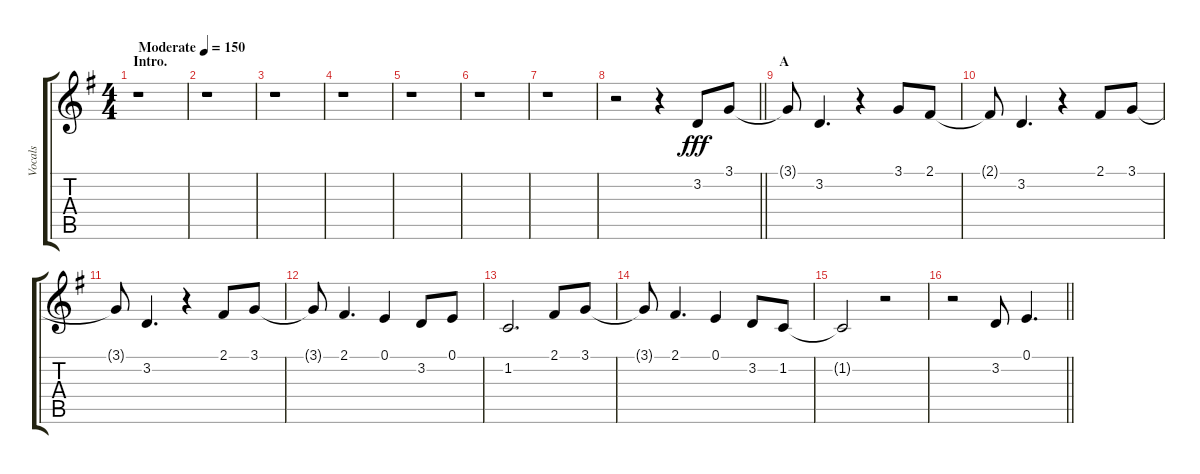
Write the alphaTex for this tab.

\track ("Vocals" "Vocals") {instrument voiceoohs}
\staff {score tabs}
\tuning (E4 B3 G3 D3 A2 E2) {hide}
\ts (4 4)
\section ("" "Intro.")
\tempo (150 "Moderate")
\clef g2
\ks g
r.1{dy fff instrument voiceoohs} |
r.1 |
r.1 |
r.1 |
r.1 |
r.1 |
r.1 |
\barLineRight lightlight
r.2 r.4 3.2.8 3.1.8 |
\section ("" "A")
3.1{t}.8 3.2.4{d} r.4 3.1.8 2.1.8 |
2.1{t}.8 3.2.4{d} r.4 2.1.8 3.1.8 |
3.1{t}.8 3.2.4{d} r.4 2.1.8 3.1.8 |
3.1{t}.8 2.1.4{d} 0.1.4 3.2.8 0.1.8 |
1.2.2{d} 2.1.8 3.1.8 |
3.1{t}.8 2.1.4{d} 0.1.4 3.2.8 1.2.8 |
1.2{t}.2 r.2 |
\barLineRight lightlight
r.2 3.2.8 0.1.4{d}
